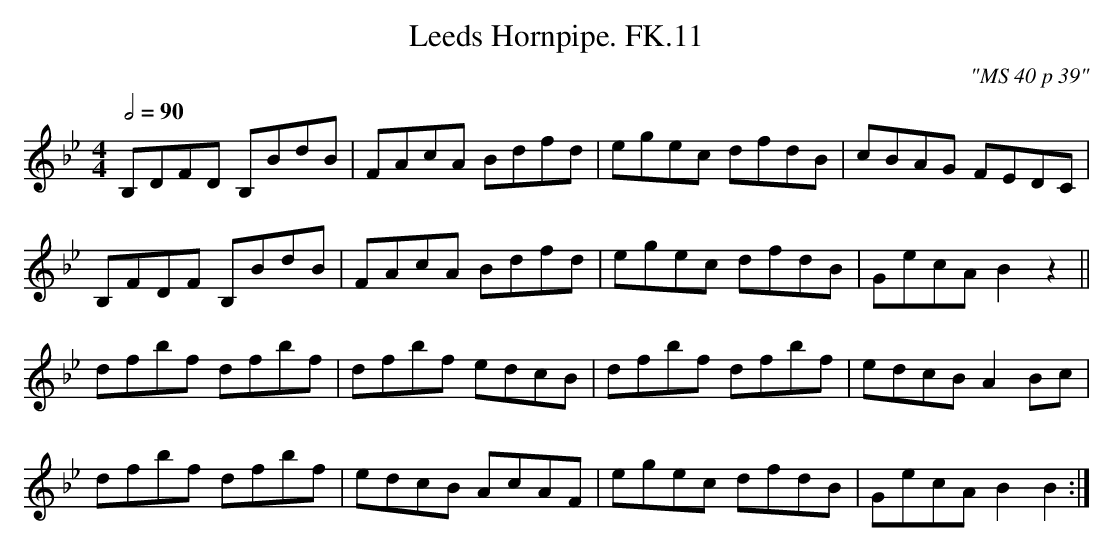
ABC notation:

X:1
T:Leeds Hornpipe. FK.11
M:4/4
L:1/8
Q:1/2=90
C:"MS 40 p 39"
K:Bb
B,DFD B,BdB | FAcA Bdfd | egec dfdB | cBAG FEDC |
B,FDF B,BdB | FAcA Bdfd | egec dfdB |  GecA B2 z2 ||
dfbf dfbf | dfbf edcB | dfbf dfbf | edcB A2 Bc |
dfbf dfbf | edcB AcAF | egec dfdB | GecA B2 B2 :|
